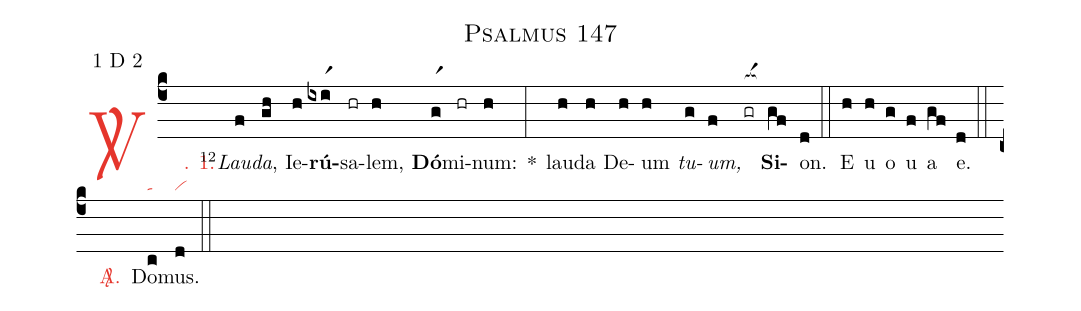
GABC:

name: Psalmus 147;
mode: 1;
mode-differentia: D 2;
nabc-lines: 1;
%%
(c4)

<c><sp>V/</sp>. 1.</c>() <v>\VSup{12}</v><i>Lau</i>(f)<i>da</i>,(gh) Ie(h)<b>rú</b>(ixir1)sa(hr)lem,(h) <b>Dó</b>(gr1)mi(hr)num:(h) *(:) lau(h)da(h) De(h)um(h) <i>tu</i>(g)<i>um,</i>(f) <nlba>(gr[ocba:1{])<b>Si</b></nlba>(gf[ocba:0}])on.(d) (::)

<eu>E(h) u(h) o(g) u(f) a(gf) e.</eu>(d) (::)

<nlba><c><sp>A/</sp>.</c>() Do</nlba>(c|ta)mus.(d|vi) (::)
